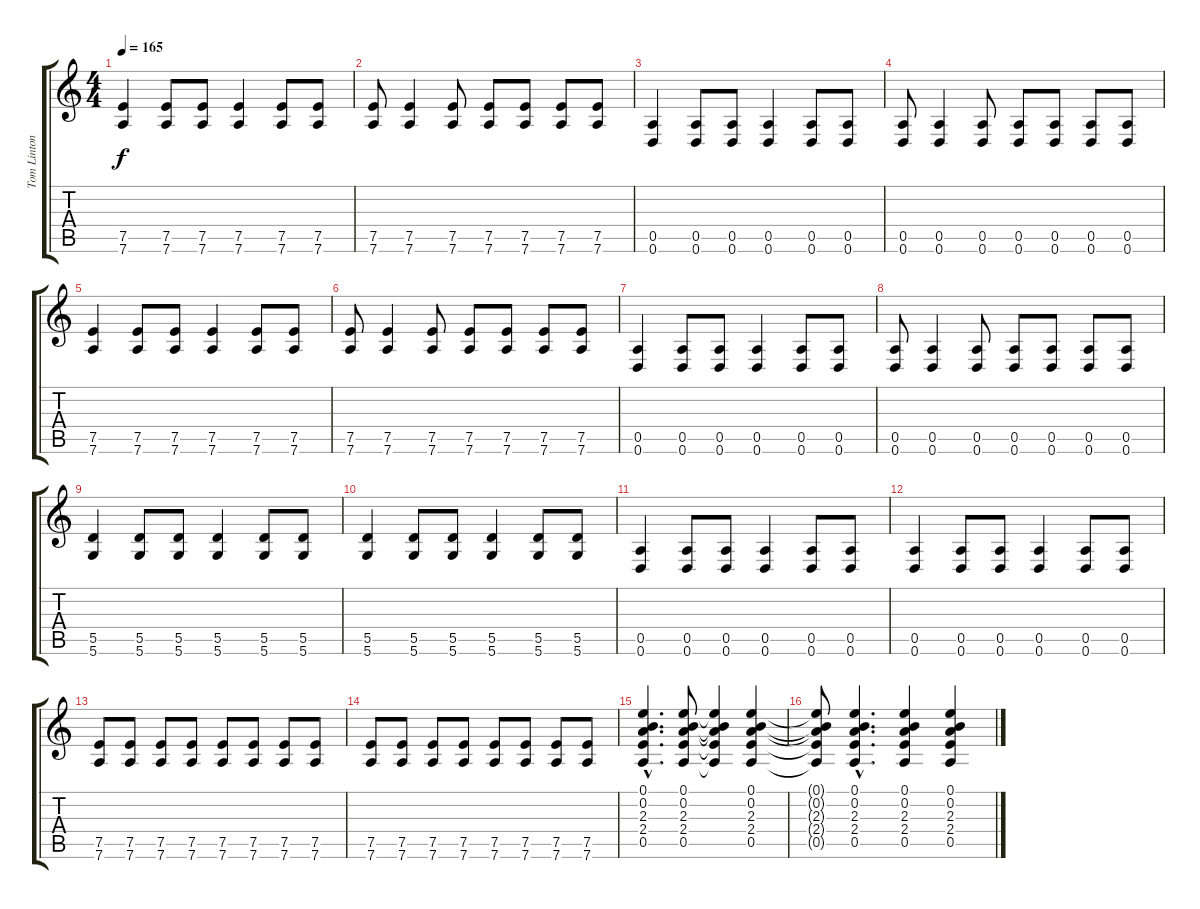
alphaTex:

\track ("Tom Linton (Guitar 2)" "Tom Linton") {instrument overdrivenguitar}
\staff {score tabs}
\tuning (E4 B3 G3 D3 A2 D2) {hide}
\ts (4 4)
\tempo 165
\clef g2
\ks c
(7.5 7.6).4{dy f} (7.5 7.6).8 (7.5 7.6).8 (7.5 7.6).4 (7.5 7.6).8 (7.5 7.6).8 |
(7.5 7.6).8 (7.5 7.6).4 (7.5 7.6).8 (7.5 7.6).8 (7.5 7.6).8 (7.5 7.6).8 (7.5 7.6).8 |
(0.5 0.6).4 (0.5 0.6).8 (0.5 0.6).8 (0.5 0.6).4 (0.5 0.6).8 (0.5 0.6).8 |
(0.5 0.6).8 (0.5 0.6).4 (0.5 0.6).8 (0.5 0.6).8 (0.5 0.6).8 (0.5 0.6).8 (0.5 0.6).8 |
(7.5 7.6).4 (7.5 7.6).8 (7.5 7.6).8 (7.5 7.6).4 (7.5 7.6).8 (7.5 7.6).8 |
(7.5 7.6).8 (7.5 7.6).4 (7.5 7.6).8 (7.5 7.6).8 (7.5 7.6).8 (7.5 7.6).8 (7.5 7.6).8 |
(0.5 0.6).4 (0.5 0.6).8 (0.5 0.6).8 (0.5 0.6).4 (0.5 0.6).8 (0.5 0.6).8 |
(0.5 0.6).8 (0.5 0.6).4 (0.5 0.6).8 (0.5 0.6).8 (0.5 0.6).8 (0.5 0.6).8 (0.5 0.6).8 |
(5.5 5.6).4 (5.5 5.6).8 (5.5 5.6).8 (5.5 5.6).4 (5.5 5.6).8 (5.5 5.6).8 |
(5.5 5.6).4 (5.5 5.6).8 (5.5 5.6).8 (5.5 5.6).4 (5.5 5.6).8 (5.5 5.6).8 |
(0.5 0.6).4 (0.5 0.6).8 (0.5 0.6).8 (0.5 0.6).4 (0.5 0.6).8 (0.5 0.6).8 |
(0.5 0.6).4 (0.5 0.6).8 (0.5 0.6).8 (0.5 0.6).4 (0.5 0.6).8 (0.5 0.6).8 |
(7.5 7.6).8 (7.5 7.6).8 (7.5 7.6).8 (7.5 7.6).8 (7.5 7.6).8 (7.5 7.6).8 (7.5 7.6).8 (7.5 7.6).8 |
(7.5 7.6).8 (7.5 7.6).8 (7.5 7.6).8 (7.5 7.6).8 (7.5 7.6).8 (7.5 7.6).8 (7.5 7.6).8 (7.5 7.6).8 |
(0.1{hac} 0.2{hac} 2.3{hac} 2.4{hac} 0.5{hac}).4{d} (0.1 0.2 2.3 2.4 0.5).8 (0.1{t} 0.2{t} 2.3{t} 2.4{t} 0.5{t}).4 (0.1 0.2 2.3 2.4 0.5).4 |
(0.1{t} 0.2{t} 2.3{t} 2.4{t} 0.5{t}).8 (0.1{hac} 0.2{hac} 2.3{hac} 2.4{hac} 0.5{hac}).4{d} (0.1 0.2 2.3 2.4 0.5).4 (0.1 0.2 2.3 2.4 0.5).4
